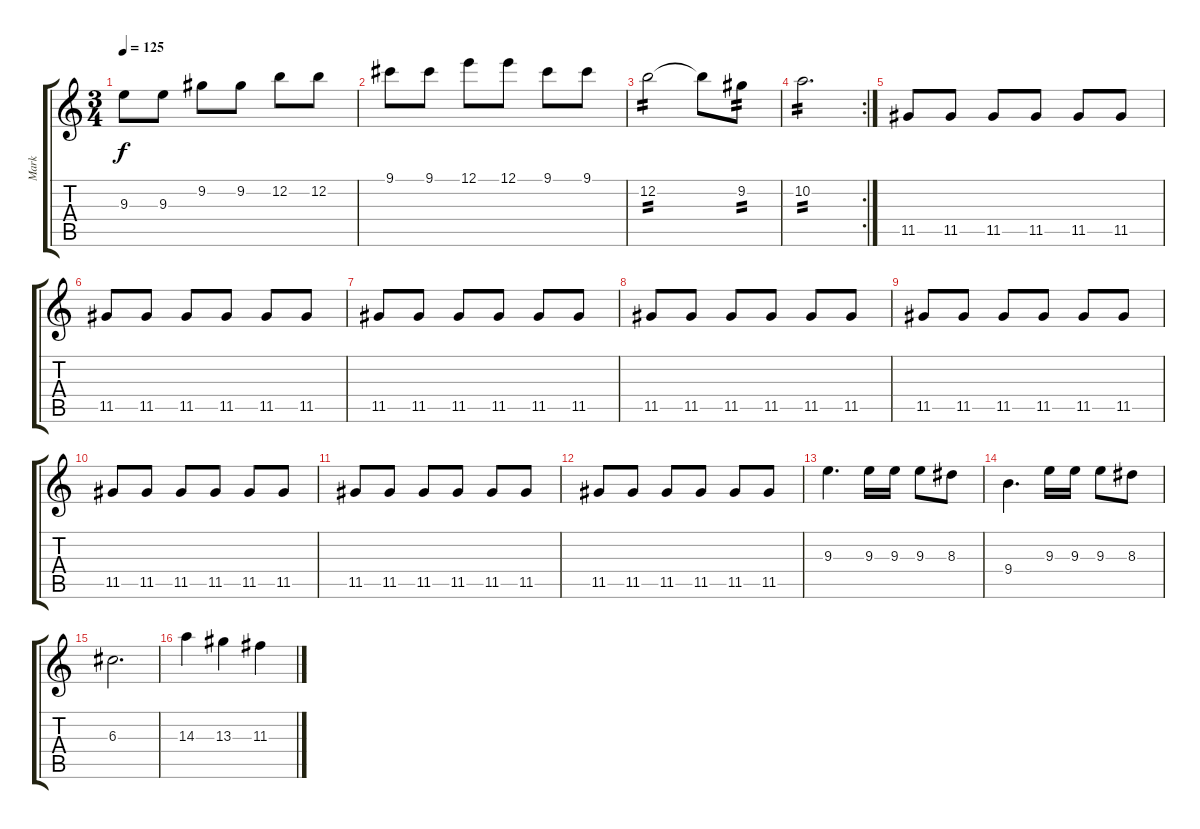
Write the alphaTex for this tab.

\track ("Mark" "Mark") {instrument electricguitarjazz}
\staff {score tabs}
\tuning (E4 B3 G3 D3 A2 E2) {hide}
\ts (3 4)
\tempo 125
\clef g2
\ks c
9.3.8{dy f} 9.3.8 9.2.8 9.2.8 12.2.8 12.2.8 |
9.1.8 9.1.8 12.1.8 12.1.8 9.1.8 9.1.8 |
12.2.2{tp 2} 12.2{t}.8 9.2.8{tp 2} |
\rc 2
10.2.2{d tp 2} |
11.5.8 11.5.8 11.5.8 11.5.8 11.5.8 11.5.8 |
11.5.8 11.5.8 11.5.8 11.5.8 11.5.8 11.5.8 |
11.5.8 11.5.8 11.5.8 11.5.8 11.5.8 11.5.8 |
11.5.8 11.5.8 11.5.8 11.5.8 11.5.8 11.5.8 |
11.5.8 11.5.8 11.5.8 11.5.8 11.5.8 11.5.8 |
11.5.8 11.5.8 11.5.8 11.5.8 11.5.8 11.5.8 |
11.5.8 11.5.8 11.5.8 11.5.8 11.5.8 11.5.8 |
11.5.8 11.5.8 11.5.8 11.5.8 11.5.8 11.5.8 |
9.3.4{d} 9.3.16 9.3.16 9.3.8 8.3.8 |
9.4.4{d} 9.3.16 9.3.16 9.3.8 8.3.8 |
6.3.2{d} |
14.3.4 13.3.4 11.3.4
